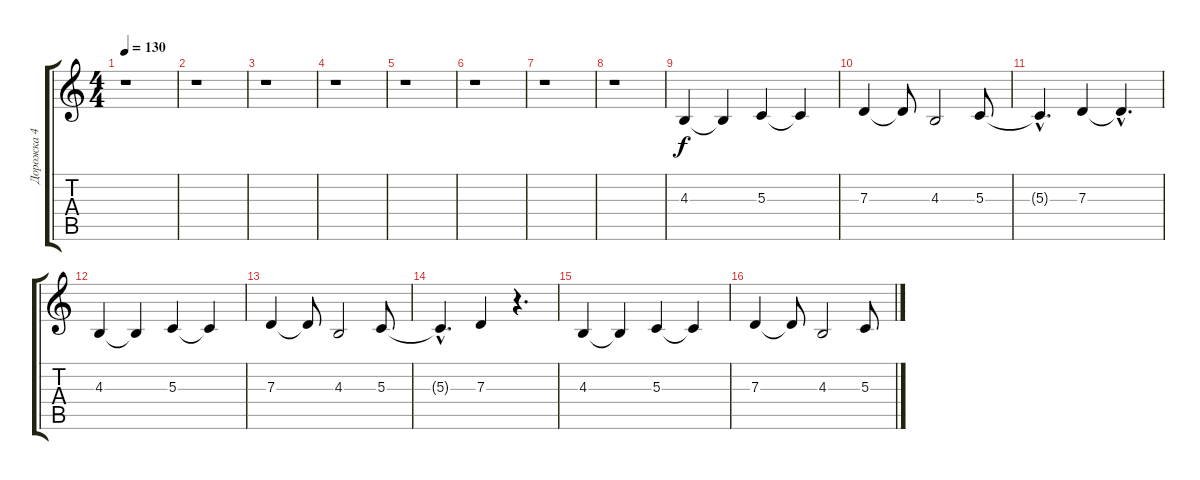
\track ("Дорожка 4" "Дорожка 4") {instrument stringensemble1}
\staff {score tabs}
\tuning (E4 B3 G3 D3 A2 E2) {hide}
\ts (4 4)
\tempo 130
\clef g2
\ks c
r.1{dy f} |
r.1 |
r.1 |
r.1 |
r.1 |
r.1 |
r.1 |
r.1 |
4.3.4 4.3{t}.4 5.3.4 5.3{t}.4 |
7.3.4 7.3{t}.8 4.3.2 5.3.8 |
5.3{hac t}.4{d} 7.3.4 7.3{hac t}.4{d} |
4.3.4 4.3{t}.4 5.3.4 5.3{t}.4 |
7.3.4 7.3{t}.8 4.3.2 5.3.8 |
5.3{hac t}.4{d} 7.3.4 r.4{d} |
4.3.4 4.3{t}.4 5.3.4 5.3{t}.4 |
7.3.4 7.3{t}.8 4.3.2 5.3.8
